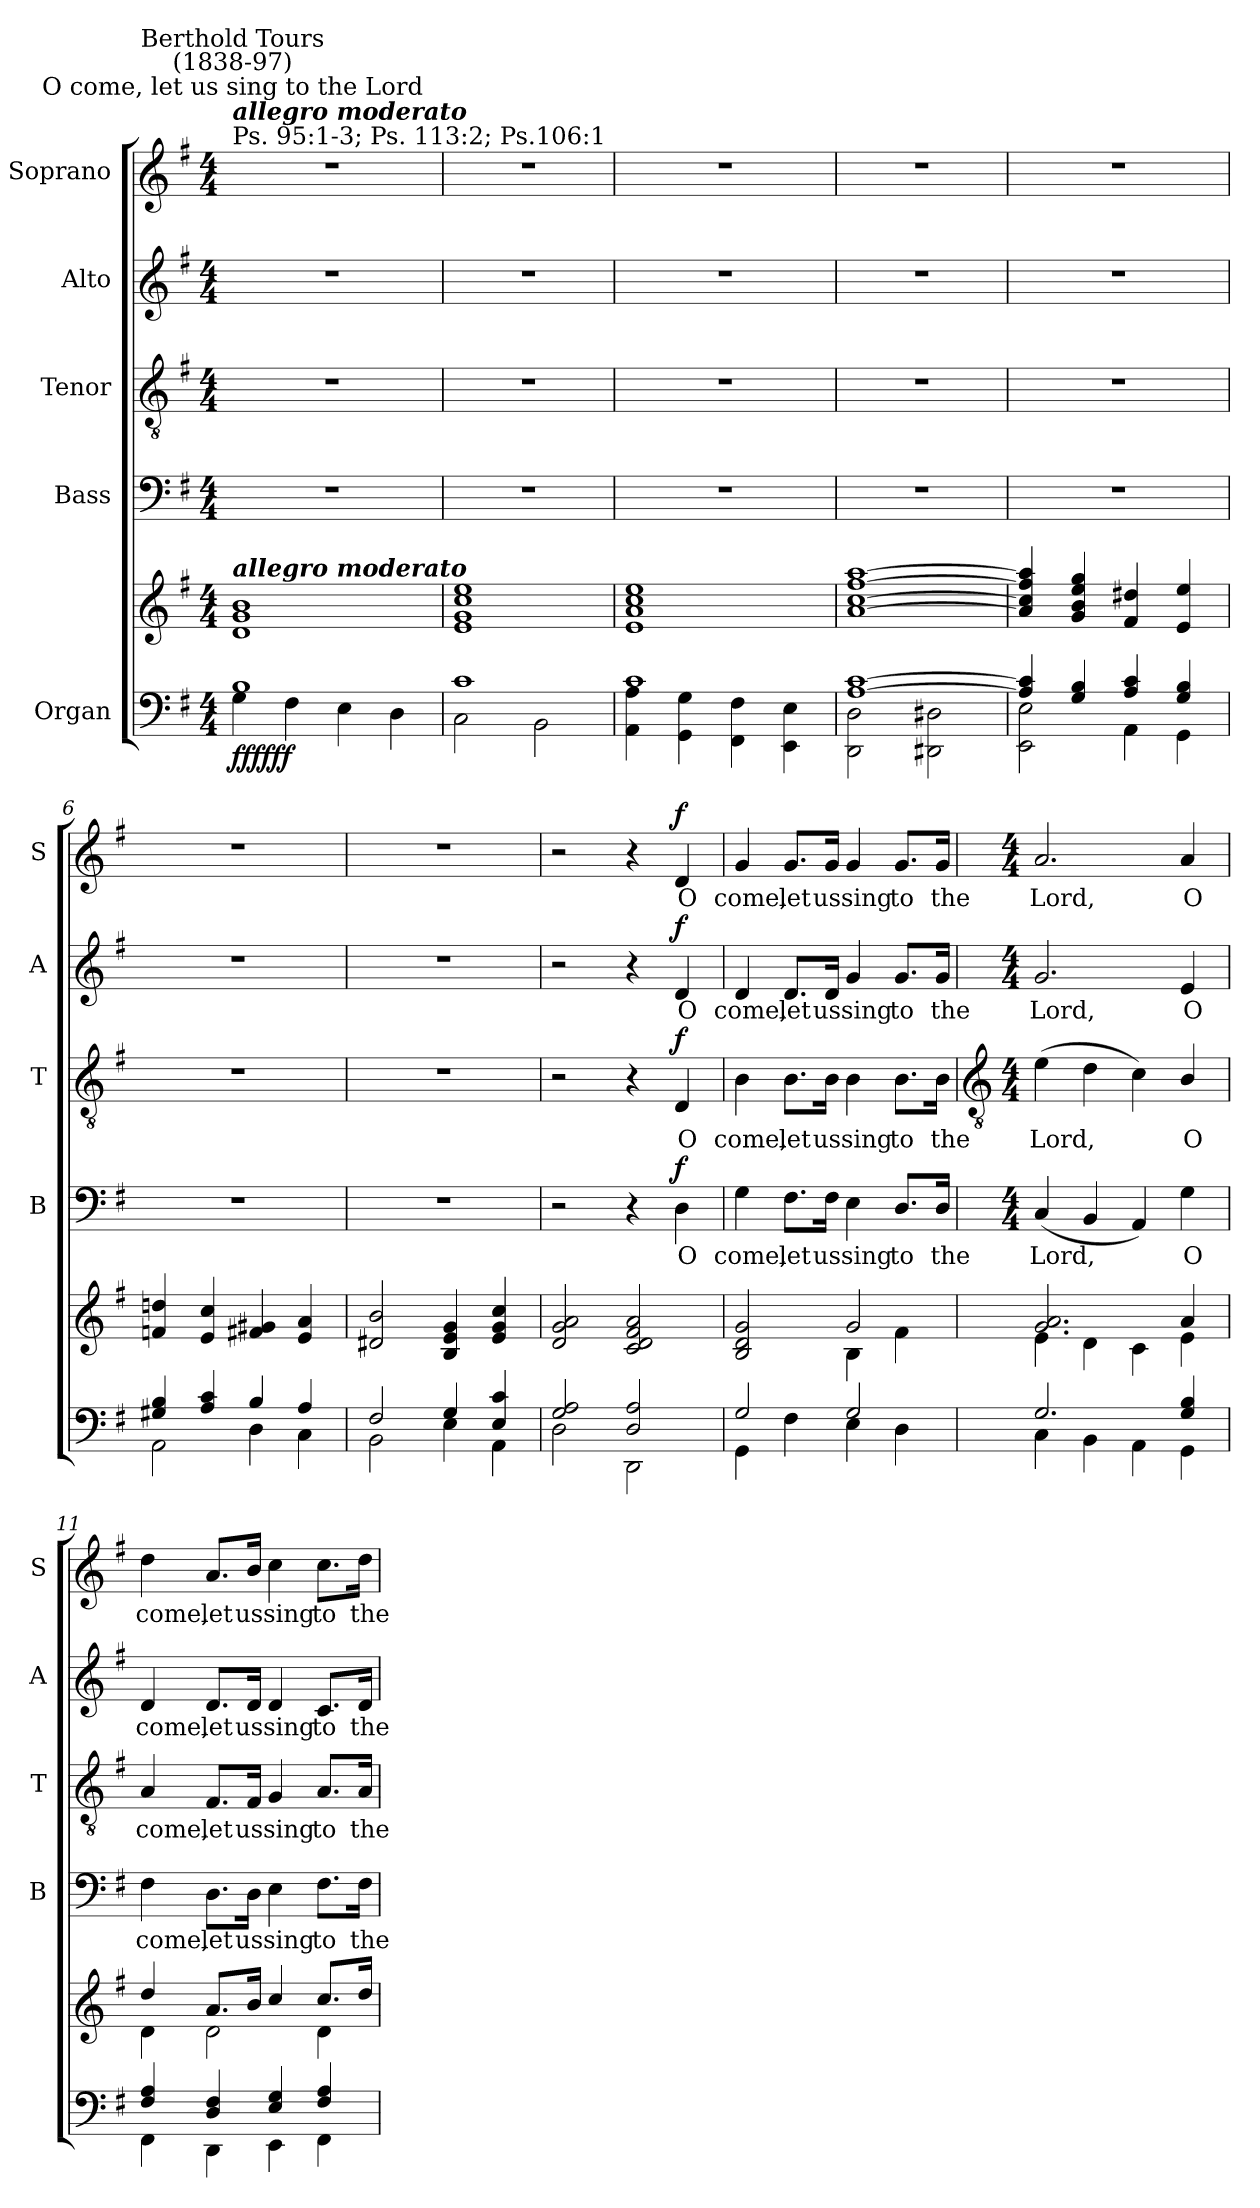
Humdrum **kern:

**kern	**kern	**dynam	**kern	**text	**dynam	**kern	**text	**dynam	**kern	**text	**dynam	**kern	**text	**dynam
*part5	*part5	*part5	*part4	*part4	*part4	*part3	*part3	*part3	*part2	*part2	*part2	*part1	*part1	*part1
*staff6	*staff5	*staff5/6	*staff4	*staff4	*staff4	*staff3	*staff3	*staff3	*staff2	*staff2	*staff2	*staff1	*staff1	*staff1
*I"Organ	*	*	*I"Bass	*	*	*I"Tenor	*	*	*I"Alto	*	*	*I"Soprano	*	*
*	*	*	*I'B	*	*	*I'T	*	*	*I'A	*	*	*I'S	*	*
*clefF4	*clefG2	*	*clefF4	*	*	*clefGv2	*	*	*clefG2	*	*	*clefG2	*	*
*k[f#]	*k[f#]	*	*k[f#]	*	*	*k[f#]	*	*	*k[f#]	*	*	*k[f#]	*	*
*G:	*G:	*	*G:	*	*	*G:	*	*	*G:	*	*	*G:	*	*
*M4/4	*M4/4	*	*M4/4	*	*	*M4/4	*	*	*M4/4	*	*	*M4/4	*	*
*MM104	*MM104	*	*MM104	*	*	*MM104	*	*	*MM104	*	*	*MM104	*	*
=1	=1	=1	=1	=1	=1	=1	=1	=1	=1	=1	=1	=1	=1	=1
*^	*^	*	*	*	*	*	*	*	*	*	*	*	*	*
!	!	!	!	!	!	!	!	!	!	!	!	!	!	!LO:TX:a:t=Ps. 95&colon;1-3; Ps. 113&colon;2; Ps.106&colon;1	!	!
!	!	!	!	!	!	!	!	!	!	!	!	!	!	!LO:TX:a:Bi:t=allegro moderato	!	!
!	!	!	!	!	!	!	!	!	!	!	!	!	!	!LO:TX:a:cj:t=O come, let us sing to the Lord	!	!
!	!	!	!	!	!	!	!	!	!	!	!	!	!	!LO:TX:a:cj:t=Berthold Tours\n(1838-97)	!	!
!	!	!LO:TX:a:Bi:t=allegro moderato	!	!	!	!	!	!	!	!	!	!	!	!	!	!
!	!	!	!	!LO:DY:b=2	!	!	!	!	!	!	!	!	!	!	!	!
!	!	!	!	!LO:DY:n=1:b=2	!	!	!	!	!	!	!	!	!	!	!	!
!	!	!	!	!LO:DY:n=2:b	!	!	!	!	!	!	!	!	!	!	!	!
1B\	4G\	1d 1g 1b	1ryy	ff ff ff	1r	.	.	1r	.	.	1r	.	.	1r	.	.
.	4F#\	.	.	.	.	.	.	.	.	.	.	.	.	.	.	.
.	4E\	.	.	.	.	.	.	.	.	.	.	.	.	.	.	.
.	4D\	.	.	.	.	.	.	.	.	.	.	.	.	.	.	.
=2	=2	=2	=2	=2	=2	=2	=2	=2	=2	=2	=2	=2	=2	=2	=2	=2
1c/	2C\	1e 1g 1cc 1ee	1ryy	.	1r	.	.	1r	.	.	1r	.	.	1r	.	.
.	2BB\	.	.	.	.	.	.	.	.	.	.	.	.	.	.	.
=3	=3	=3	=3	=3	=3	=3	=3	=3	=3	=3	=3	=3	=3	=3	=3	=3
1c/	4AA\ 4A\	1e 1a 1cc 1ee	1ryy	.	1r	.	.	1r	.	.	1r	.	.	1r	.	.
.	4GG\ 4G\	.	.	.	.	.	.	.	.	.	.	.	.	.	.	.
.	4FF#\ 4F#\	.	.	.	.	.	.	.	.	.	.	.	.	.	.	.
.	4EE\ 4E\	.	.	.	.	.	.	.	.	.	.	.	.	.	.	.
=4	=4	=4	=4	=4	=4	=4	=4	=4	=4	=4	=4	=4	=4	=4	=4	=4
[1A/ [1c/	2DD\ 2D\	[1a [1cc [1ff# [1aa	1ryy	.	1r	.	.	1r	.	.	1r	.	.	1r	.	.
.	2DD#X\ 2D#X\	.	.	.	.	.	.	.	.	.	.	.	.	.	.	.
=5	=5	=5	=5	=5	=5	=5	=5	=5	=5	=5	=5	=5	=5	=5	=5	=5
4A/] 4c/]	2EE\ 2E\	4a] 4cc] 4ff#] 4aa]	1ryy	.	1r	.	.	1r	.	.	1r	.	.	1r	.	.
4G/ 4B/	.	4g 4b 4ee 4gg	.	.	.	.	.	.	.	.	.	.	.	.	.	.
4A/ 4c/	4AA\	4f# 4dd#X	.	.	.	.	.	.	.	.	.	.	.	.	.	.
4G/ 4B/	4GG\	4e 4ee	.	.	.	.	.	.	.	.	.	.	.	.	.	.
=6	=6	=6	=6	=6	=6	=6	=6	=6	=6	=6	=6	=6	=6	=6	=6	=6
4G#X/ 4B/	2AA\	4fn 4ddn	1ryy	.	1r	.	.	1r	.	.	1r	.	.	1r	.	.
4A/ 4c/	.	4e 4cc	.	.	.	.	.	.	.	.	.	.	.	.	.	.
4B/	4D\	4f#X 4g#X	.	.	.	.	.	.	.	.	.	.	.	.	.	.
4A/	4C\	4e 4a	.	.	.	.	.	.	.	.	.	.	.	.	.	.
=7	=7	=7	=7	=7	=7	=7	=7	=7	=7	=7	=7	=7	=7	=7	=7	=7
2F#/	2BB\	2d#X 2b	1ryy	.	1r	.	.	1r	.	.	1r	.	.	1r	.	.
4G/	4E\	4B 4e 4g	.	.	.	.	.	.	.	.	.	.	.	.	.	.
4E/ 4c/	4AA\	4e 4g 4cc	.	.	.	.	.	.	.	.	.	.	.	.	.	.
=8	=8	=8	=8	=8	=8	=8	=8	=8	=8	=8	=8	=8	=8	=8	=8	=8
2G/ 2A/	2D\	2d 2g 2a	1ryy	.	2r	.	.	2r	.	.	2r	.	.	2r	.	.
2D/ 2A/	2DD\	2c 2d 2f# 2a	.	.	4r	.	.	4r	.	.	4r	.	.	4r	.	.
!	!	!	!	!	!	!LO:LY:b	!LO:DY:b	!	!LO:LY:b	!LO:DY:b	!	!LO:LY:b	!LO:DY:b	!	!LO:LY:b	!LO:DY:b
.	.	.	.	.	4D	O	f	4D	O	f	4d	O	f	4d	O	f
=9	=9	=9	=9	=9	=9	=9	=9	=9	=9	=9	=9	=9	=9	=9	=9	=9
!	!	!	!	!	!	!LO:LY:b	!	!	!LO:LY:b	!	!	!LO:LY:b	!	!	!LO:LY:b	!
2G/	4GG\	2B 2d 2g	2ryy	.	4G	come,	.	4B	come,	.	4d	come,	.	4g	come,	.
!	!	!	!	!	!	!LO:LY:b	!	!	!LO:LY:b	!	!	!LO:LY:b	!	!	!LO:LY:b	!
.	4F#\	.	.	.	8.F#\L	let	.	8.B\L	let	.	8.d/L	let	.	8.g/L	let	.
!	!	!	!	!	!	!LO:LY:b	!	!	!LO:LY:b	!	!	!LO:LY:b	!	!	!LO:LY:b	!
.	.	.	.	.	16F#\Jk	us	.	16B\Jk	us	.	16d/Jk	us	.	16g/Jk	us	.
!	!	!	!	!	!	!LO:LY:b	!	!	!LO:LY:b	!	!	!LO:LY:b	!	!	!LO:LY:b	!
2G/	4E\	2g	4B\	.	4E	sing	.	4B	sing	.	4g	sing	.	4g	sing	.
!	!	!	!	!	!	!LO:LY:b	!	!	!LO:LY:b	!	!	!LO:LY:b	!	!	!LO:LY:b	!
.	4D\	.	4f#\	.	8.D/L	to	.	8.B\L	to	.	8.g/L	to	.	8.g/L	to	.
!	!	!	!	!	!	!LO:LY:b	!	!	!LO:LY:b	!	!	!LO:LY:b	!	!	!LO:LY:b	!
.	.	.	.	.	16D/Jk	the	.	16B\Jk	the	.	16g/Jk	the	.	16g/Jk	the	.
!!LO:LB:g=z
=10	=10	=10	=10	=10	=10	=10	=10	=10	=10	=10	=10	=10	=10	=10	=10	=10
*	*	*	*	*	*	*	*	*clefGv2	*	*	*	*	*	*	*	*
*	*	*	*	*	*M4/4	*	*	*M4/4	*	*	*M4/4	*	*	*M4/4	*	*
!	!	!	!	!	!	!LO:LY:b	!	!	!LO:LY:b	!	!	!LO:LY:b	!	!	!LO:LY:b	!
2.G/	4C\	2.g 2.a	4e\	.	(<4C	Lord,	.	(>4e	Lord,	.	2.g	Lord,	.	2.a	Lord,	.
.	4BB\	.	4d\	.	4BB	.	.	4d	.	.	.	.	.	.	.	.
.	4AA\	.	4c\	.	4AA)	.	.	4c)	.	.	.	.	.	.	.	.
!	!	!	!	!	!	!LO:LY:b	!	!	!LO:LY:b	!	!	!LO:LY:b	!	!	!LO:LY:b	!
4G/ 4B/	4GG\	4a	4e\	.	4G\	O	.	4B/	O	.	4e	O	.	4a	O	.
=11	=11	=11	=11	=11	=11	=11	=11	=11	=11	=11	=11	=11	=11	=11	=11	=11
!	!	!	!	!	!	!LO:LY:b	!	!	!LO:LY:b	!	!	!LO:LY:b	!	!	!LO:LY:b	!
4F#/ 4A/	4FF#\	4dd/	4d\	.	4F#	come,	.	4A	come,	.	4d	come,	.	4dd	come,	.
!	!	!	!	!	!	!LO:LY:b	!	!	!LO:LY:b	!	!	!LO:LY:b	!	!	!LO:LY:b	!
4D/ 4F#/	4DD\	8.aL	2d\	.	8.D\L	let	.	8.F#/L	let	.	8.d/L	let	.	8.a/L	let	.
!	!	!	!	!	!	!LO:LY:b	!	!	!LO:LY:b	!	!	!LO:LY:b	!	!	!LO:LY:b	!
.	.	16bJ	.	.	16D\Jk	us	.	16F#/Jk	us	.	16d/Jk	us	.	16b/Jk	us	.
!	!	!	!	!	!	!LO:LY:b	!	!	!LO:LY:b	!	!	!LO:LY:b	!	!	!LO:LY:b	!
4E/ 4G/	4EE\	4cc/	.	.	4E	sing	.	4G	sing	.	4d	sing	.	4cc	sing	.
!	!	!	!	!	!	!LO:LY:b	!	!	!LO:LY:b	!	!	!LO:LY:b	!	!	!LO:LY:b	!
4F#/ 4A/	4FF#\	8.cc/L	4d\	.	8.F#\L	to	.	8.A/L	to	.	8.c/L	to	.	8.cc\L	to	.
!	!	!	!	!	!	!LO:LY:b	!	!	!LO:LY:b	!	!	!LO:LY:b	!	!	!LO:LY:b	!
.	.	16dd/J	.	.	16F#\Jk	the	.	16A/Jk	the	.	16d/Jk	the	.	16dd\Jk	the	.
*v	*v	*	*	*	*	*	*	*	*	*	*	*	*	*	*	*
*	*v	*v	*	*	*	*	*	*	*	*	*	*	*	*	*
=	=	=	=	=	=	=	=	=	=	=	=	=	=	=
*-	*-	*-	*-	*-	*-	*-	*-	*-	*-	*-	*-	*-	*-	*-
